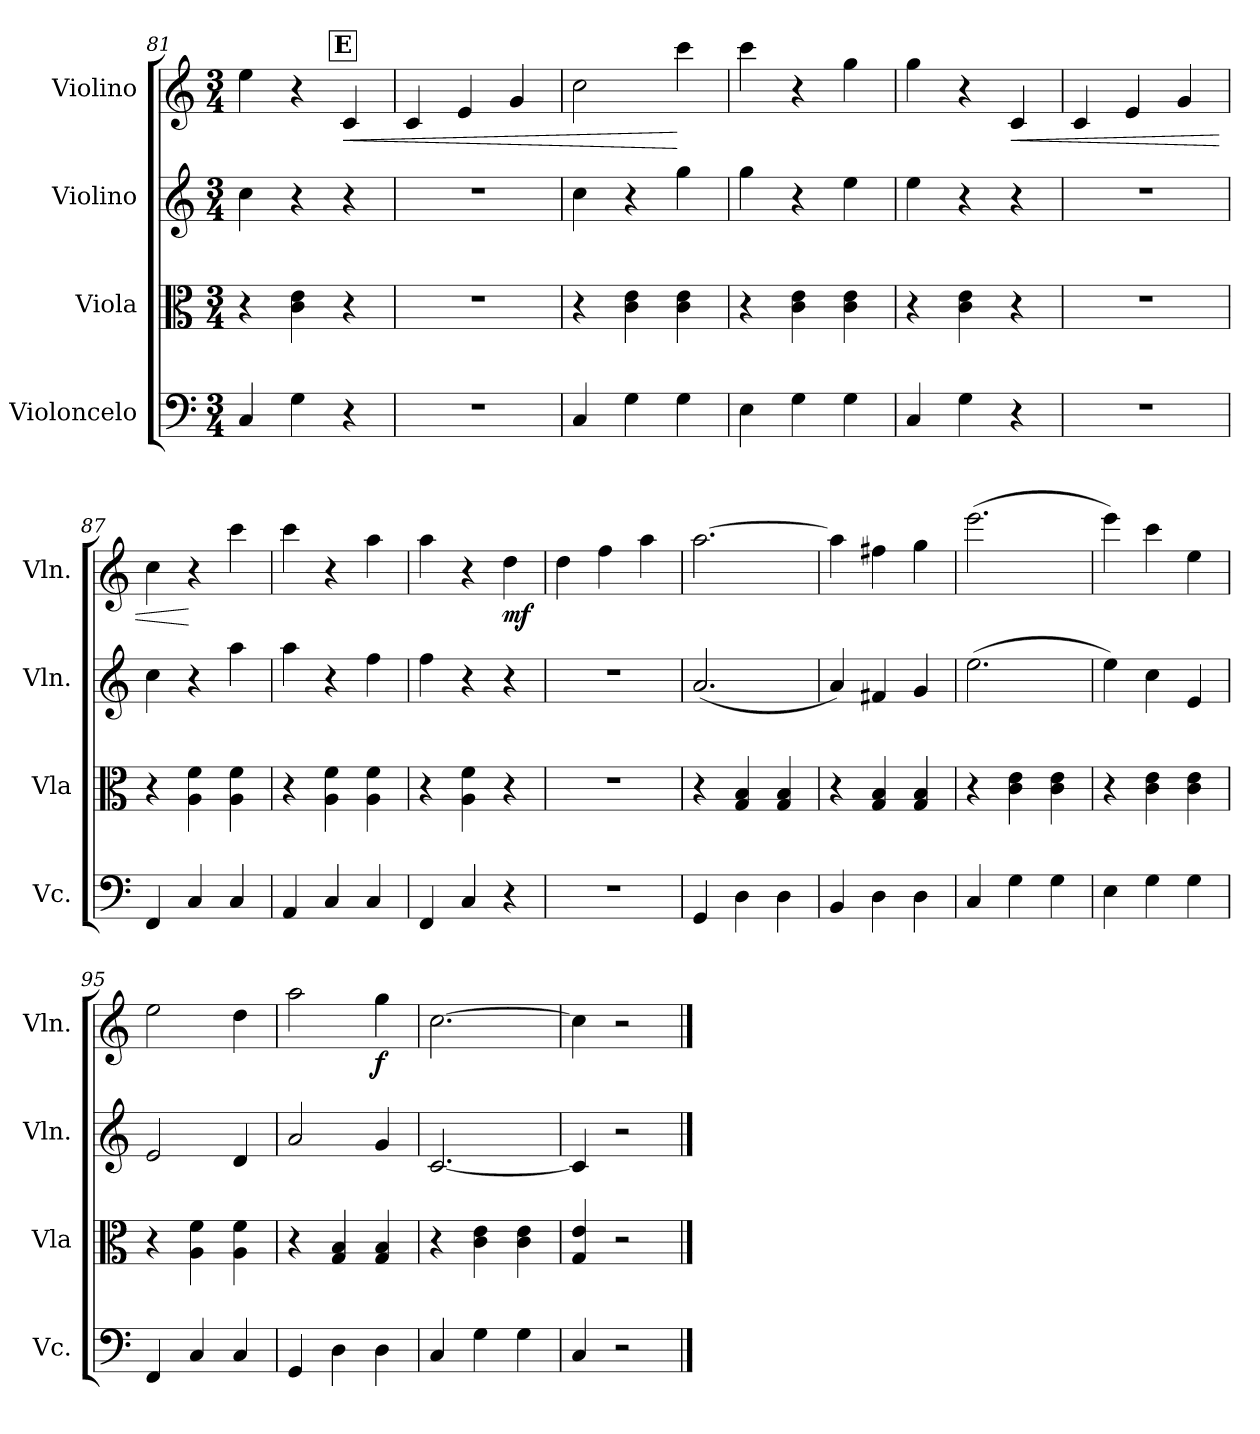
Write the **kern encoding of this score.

**kern	**kern	**kern	**kern	**dynam
*part4	*part3	*part2	*part1	*part1
*staff4	*staff3	*staff2	*staff1	*staff1
*I"Violoncelo	*I"Viola	*I"Violino	*I"Violino	*
*I'Vc.	*I'Vla	*I'Vln.	*I'Vln.	*
*clefF4	*clefC3	*clefG2	*clefG2	*
*k[]	*k[]	*k[]	*k[]	*
*M3/4	*M3/4	*M3/4	*M3/4	*
!!LO:REH:place=s1:a:B:fs=14:t=E:qo=2
=81	=81	=81	=81	=81
4C/	4r	4cc\	4ee\	.
4G\	4c\ 4e\	4r	4r	.
!	!	!	!	!LO:HP:b
4r	4r	4r	4c/	<
=82	=82	=82	=82	=82
2.r	2.r	2.r	4c/	.
.	.	.	4e/	.
.	.	.	4g/	.
=83	=83	=83	=83	=83
4C/	4r	4cc\	2cc\	.
4G\	4c\ 4e\	4r	.	.
4G\	4c\ 4e\	4gg\	4ccc\	[
=84	=84	=84	=84	=84
4E\	4r	4gg\	4ccc\	.
4G\	4c\ 4e\	4r	4r	.
4G\	4c\ 4e\	4ee\	4gg\	.
=85	=85	=85	=85	=85
4C/	4r	4ee\	4gg\	.
4G\	4c\ 4e\	4r	4r	.
!	!	!	!	!LO:HP:b
4r	4r	4r	4c/	<
=86	=86	=86	=86	=86
2.r	2.r	2.r	4c/	.
.	.	.	4e/	.
.	.	.	4g/	.
=87	=87	=87	=87	=87
4FF/	4r	4cc\	4cc\	.
4C/	4A\ 4f\	4r	4r	[
4C/	4A\ 4f\	4aa\	4ccc\	.
=88	=88	=88	=88	=88
4AA/	4r	4aa\	4ccc\	.
4C/	4A\ 4f\	4r	4r	.
4C/	4A\ 4f\	4ff\	4aa\	.
=89	=89	=89	=89	=89
4FF/	4r	4ff\	4aa\	.
4C/	4A\ 4f\	4r	4r	.
!	!	!	!	!LO:DY:b
4r	4r	4r	4dd\	mf
!!LO:LB:g=z
=90	=90	=90	=90	=90
2.r	2.r	2.r	4dd\	.
.	.	.	4ff\	.
.	.	.	4aa\	.
=91	=91	=91	=91	=91
4GG/	4r	(<2.a/	[2.aa\	.
4D\	4G/ 4B/	.	.	.
4D\	4G/ 4B/	.	.	.
=92	=92	=92	=92	=92
4BB/	4r	4a/)	4aa\]	.
4D\	4G/ 4B/	4f#X/	4ff#X\	.
4D\	4G/ 4B/	4g/	4gg\	.
=93	=93	=93	=93	=93
4C/	4r	(>2.ee\	(>2.eee\	.
4G\	4c\ 4e\	.	.	.
4G\	4c\ 4e\	.	.	.
=94	=94	=94	=94	=94
4E\	4r	4ee\)	4eee\)	.
4G\	4c\ 4e\	4cc\	4ccc\	.
4G\	4c\ 4e\	4e/	4ee\	.
=95	=95	=95	=95	=95
4FF/	4r	2e/	2ee\	.
4C/	4A\ 4f\	.	.	.
4C/	4A\ 4f\	4d/	4dd\	.
=96	=96	=96	=96	=96
4GG/	4r	2a/	2aa\	.
4D\	4G/ 4B/	.	.	.
!	!	!	!	!LO:DY:b
4D\	4G/ 4B/	4g/	4gg\	f
=97	=97	=97	=97	=97
4C/	4r	[2.c/	[2.cc\	.
4G\	4c\ 4e\	.	.	.
4G\	4c\ 4e\	.	.	.
=98	=98	=98	=98	=98
4C/	4G/ 4e/	4c/]	4cc\]	.
2r	2r	2r	2r	.
==	==	==	==	==
*-	*-	*-	*-	*-
